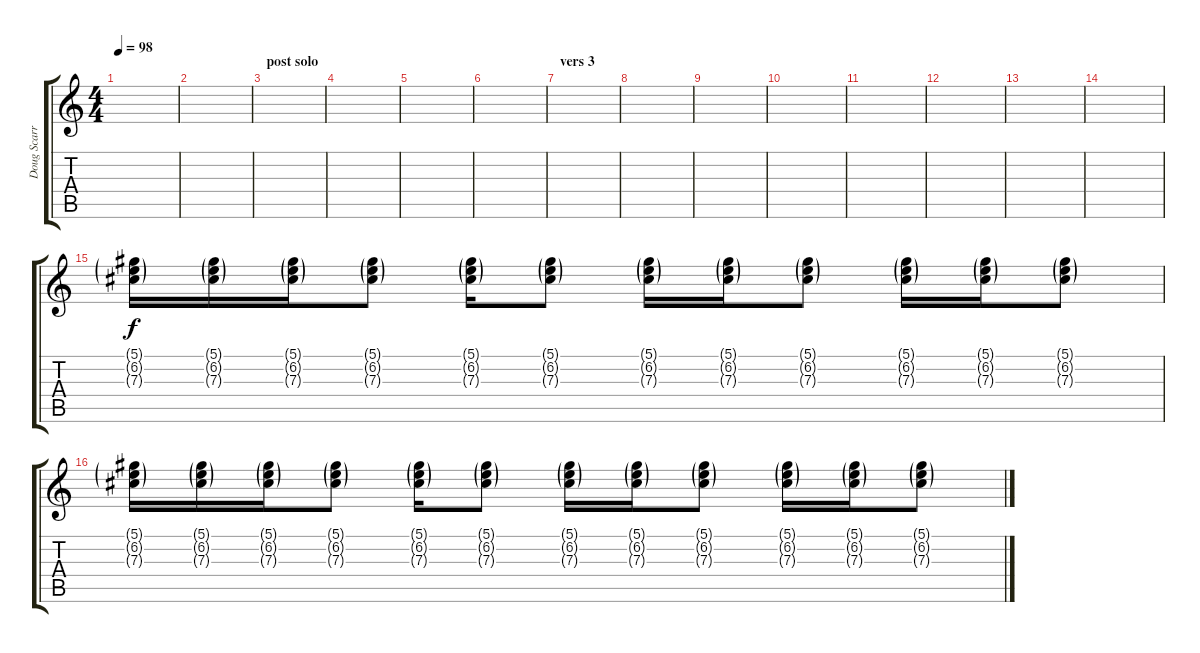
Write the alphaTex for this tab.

\track ("Doug Scarrat clean" "Doug Scarr") {instrument acousticguitarsteel}
\staff {score tabs}
\tuning (Eb4 Bb3 Gb3 Db3 Ab2 Eb2) {hide}
\ts (4 4)
\tempo 98
\clef g2
\ks c
|
|
\section ("" "post solo")
|
|
|
|
\section ("" "vers 3")
|
|
|
|
|
|
|
|
(5.1{g} 6.2{g} 7.3{g}).16 (5.1{g} 6.2{g} 7.3{g}).16 (5.1{g} 6.2{g} 7.3{g}).16 (5.1{g} 6.2{g} 7.3{g}).8 (5.1{g} 6.2{g} 7.3{g}).16 (5.1{g} 6.2{g} 7.3{g}).8 (5.1{g} 6.2{g} 7.3{g}).16 (5.1{g} 6.2{g} 7.3{g}).16 (5.1{g} 6.2{g} 7.3{g}).8 (5.1{g} 6.2{g} 7.3{g}).16 (5.1{g} 6.2{g} 7.3{g}).16 (5.1{g} 6.2{g} 7.3{g}).8 |
(5.1{g} 6.2{g} 7.3{g}).16 (5.1{g} 6.2{g} 7.3{g}).16 (5.1{g} 6.2{g} 7.3{g}).16 (5.1{g} 6.2{g} 7.3{g}).8 (5.1{g} 6.2{g} 7.3{g}).16 (5.1{g} 6.2{g} 7.3{g}).8 (5.1{g} 6.2{g} 7.3{g}).16 (5.1{g} 6.2{g} 7.3{g}).16 (5.1{g} 6.2{g} 7.3{g}).8 (5.1{g} 6.2{g} 7.3{g}).16 (5.1{g} 6.2{g} 7.3{g}).16 (5.1{g} 6.2{g} 7.3{g}).8
